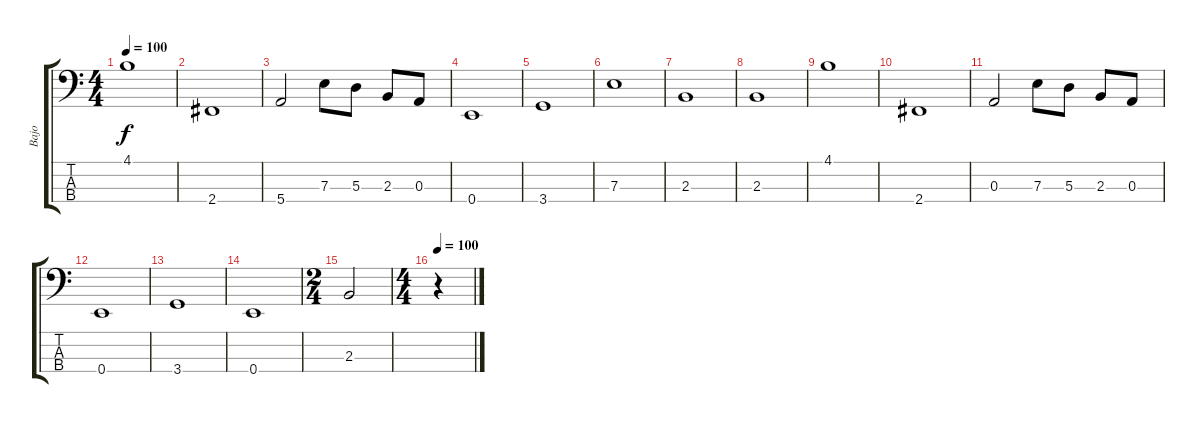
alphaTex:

\track ("Bajo" "Bajo") {instrument electricbassfinger}
\staff {score tabs}
\tuning (G2 D2 A1 E1) {hide}
\ts (4 4)
\tempo 100
\clef f4
\ks c
4.1.1{dy f} |
2.4.1 |
5.4.2 7.3.8 5.3.8 2.3.8 0.3.8 |
0.4.1 |
3.4.1 |
7.3.1 |
2.3.1 |
2.3.1 |
4.1.1 |
2.4.1 |
0.3.2 7.3.8 5.3.8 2.3.8 0.3.8 |
0.4.1 |
3.4.1 |
0.4.1 |
\ts (2 4)
2.3.2 |
\ts (4 4)
\tempo 100
r.4
